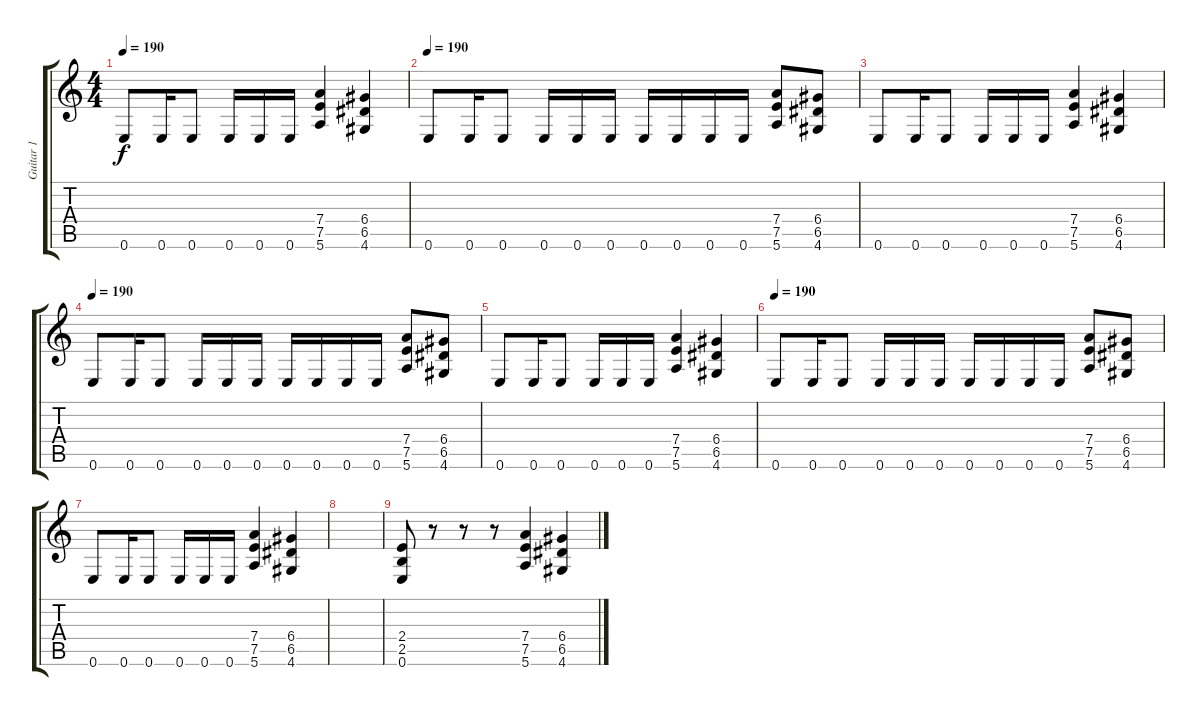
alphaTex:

\track ("Guitar 1" "Guitar 1") {instrument distortionguitar}
\staff {score tabs}
\tuning (E4 B3 G3 D3 A2 E2) {hide}
\ts (4 4)
\tempo 190
\clef g2
\ks c
0.6.8{dy f} 0.6.16 0.6.8 0.6.16 0.6.16 0.6.16 (7.4 7.5 5.6).4 (6.4 6.5 4.6).4 |
\tempo 190
0.6.8 0.6.16 0.6.8 0.6.16 0.6.16 0.6.16 0.6.16 0.6.16 0.6.16 0.6.16 (7.4 7.5 5.6).8 (6.4 6.5 4.6).8 |
0.6.8 0.6.16 0.6.8 0.6.16 0.6.16 0.6.16 (7.4 7.5 5.6).4 (6.4 6.5 4.6).4 |
\tempo 190
0.6.8 0.6.16 0.6.8 0.6.16 0.6.16 0.6.16 0.6.16 0.6.16 0.6.16 0.6.16 (7.4 7.5 5.6).8 (6.4 6.5 4.6).8 |
0.6.8 0.6.16 0.6.8 0.6.16 0.6.16 0.6.16 (7.4 7.5 5.6).4 (6.4 6.5 4.6).4 |
\tempo 190
0.6.8 0.6.16 0.6.8 0.6.16 0.6.16 0.6.16 0.6.16 0.6.16 0.6.16 0.6.16 (7.4 7.5 5.6).8 (6.4 6.5 4.6).8 |
0.6.8 0.6.16 0.6.8 0.6.16 0.6.16 0.6.16 (7.4 7.5 5.6).4 (6.4 6.5 4.6).4 |
|
(2.4 2.5 0.6).8 r.8 r.8 r.8 (7.4 7.5 5.6).4 (6.4 6.5 4.6).4
